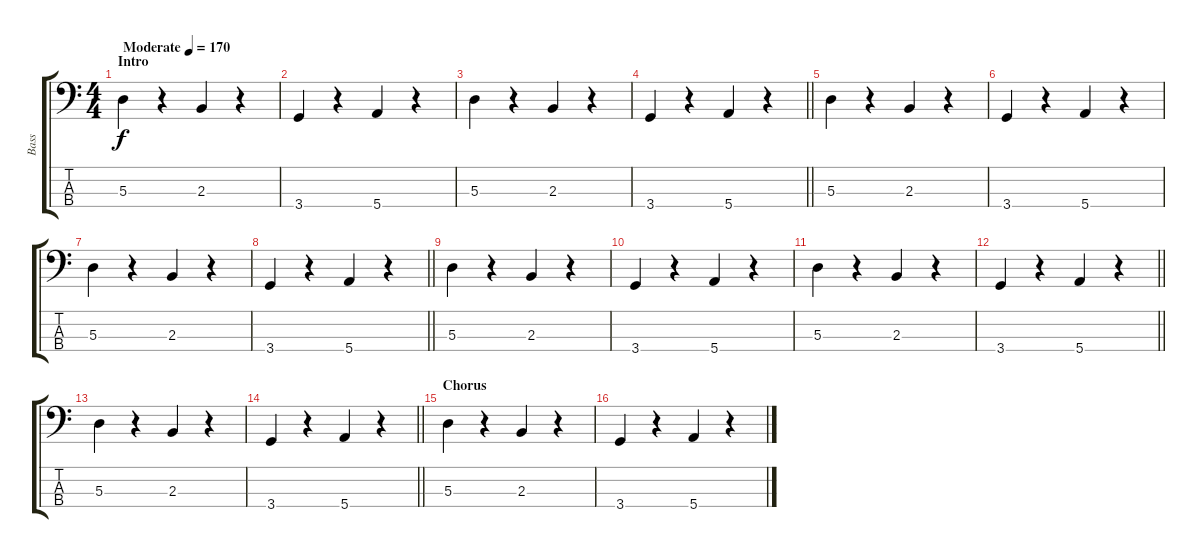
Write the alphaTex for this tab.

\track ("Bass" "Bass") {instrument acousticbass}
\staff {score tabs}
\tuning (G2 D2 A1 E1) {hide}
\ts (4 4)
\section ("" "Intro")
\tempo (170 "Moderate")
\clef f4
\ks c
5.3.4{dy f instrument acousticbass} r.4 2.3.4 r.4 |
3.4.4 r.4 5.4.4 r.4 |
5.3.4 r.4 2.3.4 r.4 |
\barLineRight lightlight
3.4.4 r.4 5.4.4 r.4 |
5.3.4 r.4 2.3.4 r.4 |
3.4.4 r.4 5.4.4 r.4 |
5.3.4 r.4 2.3.4 r.4 |
\barLineRight lightlight
3.4.4 r.4 5.4.4 r.4 |
5.3.4 r.4 2.3.4 r.4 |
3.4.4 r.4 5.4.4 r.4 |
5.3.4 r.4 2.3.4 r.4 |
\barLineRight lightlight
3.4.4 r.4 5.4.4 r.4 |
5.3.4 r.4 2.3.4 r.4 |
\barLineRight lightlight
3.4.4 r.4 5.4.4 r.4 |
\section ("" "Chorus")
5.3.4 r.4 2.3.4 r.4 |
3.4.4 r.4 5.4.4 r.4
